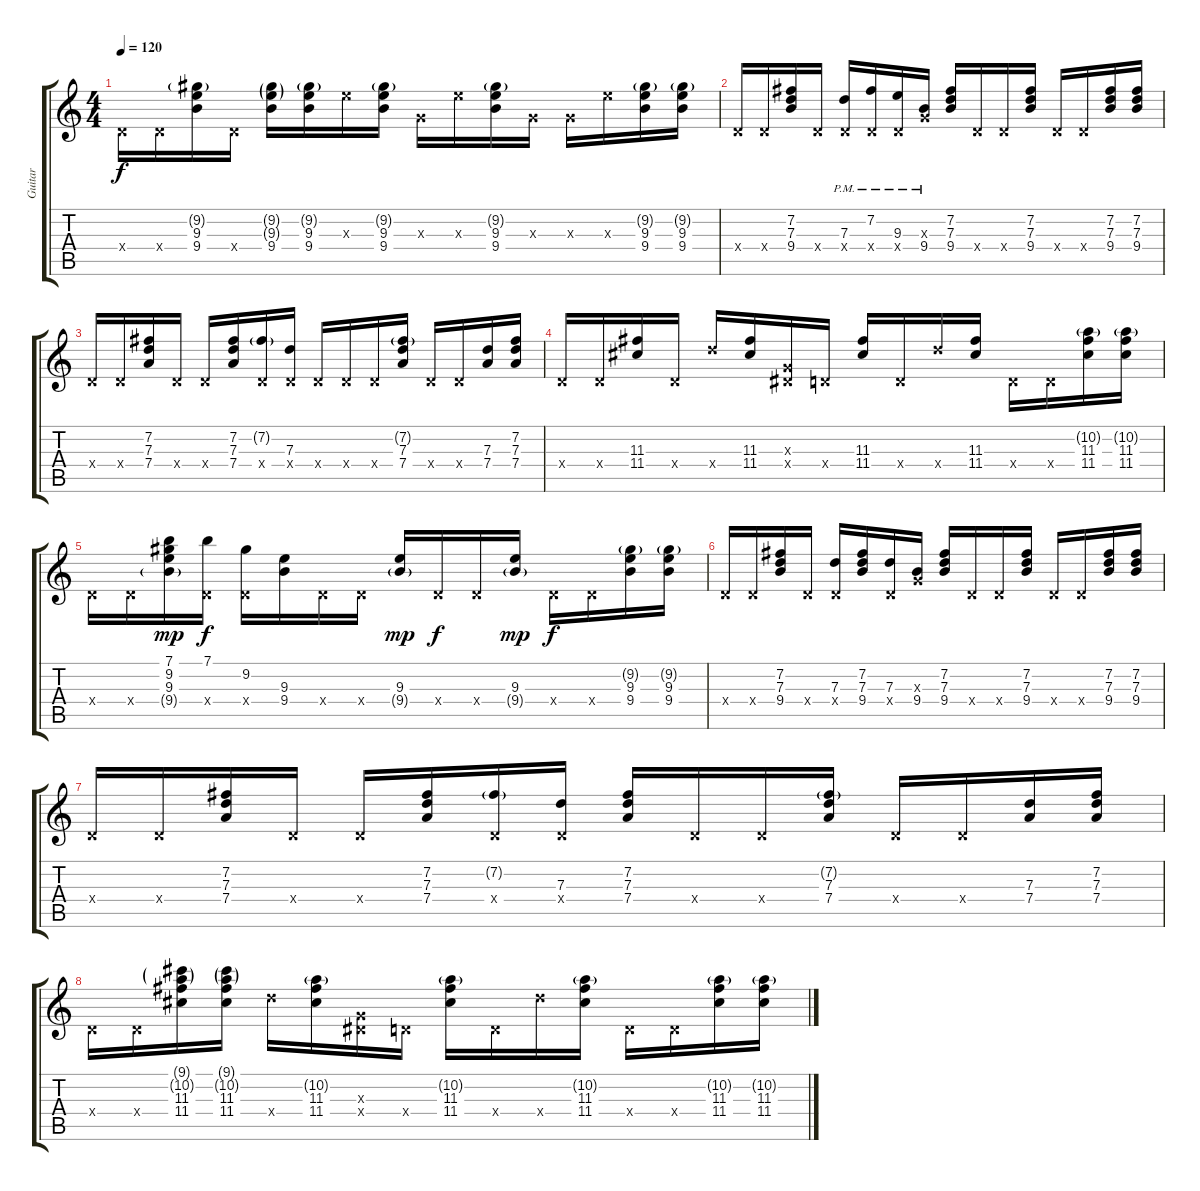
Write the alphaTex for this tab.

\track ("Guitar" "Guitar") {instrument electricguitarclean}
\staff {score tabs}
\tuning (E4 B3 G3 D3 A2 E2) {hide}
\ts (4 4)
\tempo 120
\clef g2
\ks c
0.4{x}.16{dy f} 0.4{x}.16 (9.2{g} 9.3 9.4).16 0.4{x}.16 (9.2{g} 9.3{g} 9.4).16 (9.2{g} 9.3 9.4).16 9.3{x}.16 (9.2{g} 9.3 9.4).16 0.3{x}.16 9.3{x}.16 (9.2{g} 9.3 9.4).16 0.3{x}.16 0.3{x}.16 9.3{x}.16 (9.2{g} 9.3 9.4).16 (9.2{g} 9.3 9.4).16 |
\section ("" "")
0.4{x}.16 0.4{x}.16 (7.2 7.3 9.4).16 0.4{x}.16 (7.3{pm} 0.4{x}).16 (7.2{pm} 0.4{x}).16 (9.3{pm} 0.4{x}).16 (0.3{x} 9.4{pm}).16 (7.2 7.3 9.4).16 0.4{x}.16 0.4{x}.16 (7.2 7.3 9.4).16 0.4{x}.16 0.4{x}.16 (7.2 7.3 9.4).16 (7.2 7.3 9.4).16 |
0.4{x}.16 0.4{x}.16 (7.2 7.3 7.4).16 0.4{x}.16 0.4{x}.16 (7.2 7.3 7.4).16 (7.2{g} 0.4{x}).16 (7.3 0.4{x}).16 0.4{x}.16 0.4{x}.16 0.4{x}.16 (7.2{g} 7.3 7.4).16 0.4{x}.16 0.4{x}.16 (7.3 7.4).16 (7.2 7.3 7.4).16 |
0.4{x}.16 0.4{x}.16 (11.3 11.4).16 0.4{x}.16 12.4{x}.16 (11.3 11.4).16 (0.3{x} 1.4{x}).16 0.4{x}.16 (11.3 11.4).16 0.4{x}.16 12.4{x}.16 (11.3 11.4).16 0.4{x}.16 0.4{x}.16 (10.2{g} 11.3 11.4).16 (10.2{g} 11.3 11.4).16 |
0.4{x}.16 0.4{x}.16 (7.1 9.2 9.3 9.4{g}).16{dy mp} (7.1 0.4{x}).16{dy f} (9.2 0.4{x}).16 (9.3 9.4).16 0.4{x}.16 0.4{x}.16 (9.3 9.4{g}).16{dy mp} 0.4{x}.16{dy f} 0.4{x}.16 (9.3 9.4{g}).16{dy mp} 0.4{x}.16{dy f} 0.4{x}.16 (9.2{g} 9.3 9.4).16 (9.2{g} 9.3 9.4).16 |
0.4{x}.16 0.4{x}.16 (7.2 7.3 9.4).16 0.4{x}.16 (7.3 0.4{x}).16 (7.2 7.3 9.4).16 (7.3 0.4{x}).16 (0.3{x} 9.4).16 (7.2 7.3 9.4).16 0.4{x}.16 0.4{x}.16 (7.2 7.3 9.4).16 0.4{x}.16 0.4{x}.16 (7.2 7.3 9.4).16 (7.2 7.3 9.4).16 |
0.4{x}.16 0.4{x}.16 (7.2 7.3 7.4).16 0.4{x}.16 0.4{x}.16 (7.2 7.3 7.4).16 (7.2{g} 0.4{x}).16 (7.3 0.4{x}).16 (7.2 7.3 7.4).16 0.4{x}.16 0.4{x}.16 (7.2{g} 7.3 7.4).16 0.4{x}.16 0.4{x}.16 (7.3 7.4).16 (7.2 7.3 7.4).16 |
0.4{x}.16 0.4{x}.16 (9.1{g} 10.2{g} 11.3 11.4).16 (9.1{g} 10.2{g} 11.3 11.4).16 12.4{x}.16 (10.2{g} 11.3 11.4).16 (0.3{x} 1.4{x}).16 0.4{x}.16 (10.2{g} 11.3 11.4).16 0.4{x}.16 12.4{x}.16 (10.2{g} 11.3 11.4).16 0.4{x}.16 0.4{x}.16 (10.2{g} 11.3 11.4).16 (10.2{g} 11.3 11.4).16
